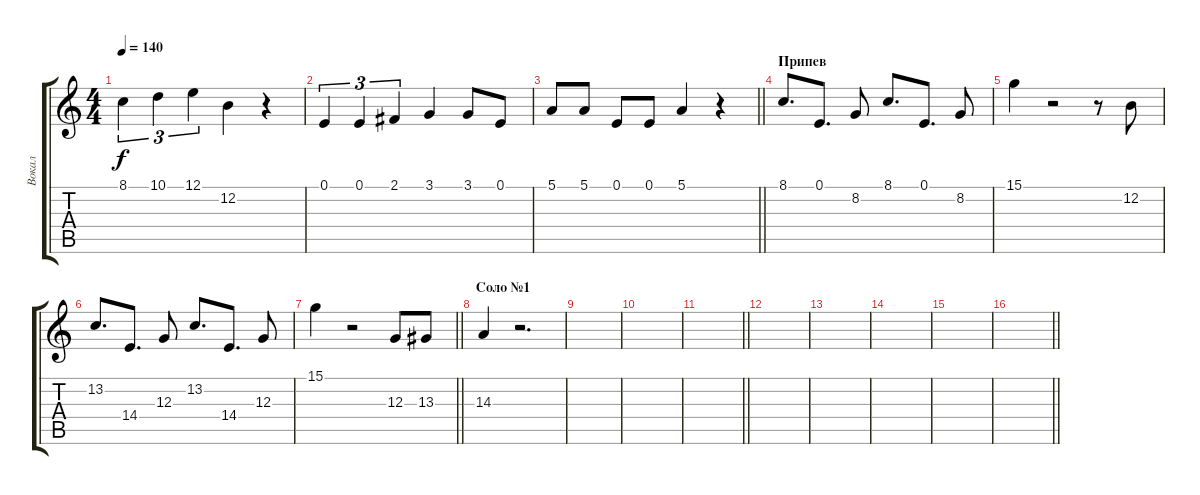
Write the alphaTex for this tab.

\track ("Вокал" "Вокал") {instrument flute}
\staff {score tabs}
\tuning (E4 B3 G3 D3 A2 E2) {hide}
\ts (4 4)
\tempo 140
\clef g2
\ks c
8.1.4{tu (3 2) dy f} 10.1.4{tu (3 2)} 12.1.4{tu (3 2)} 12.2.4 r.4 |
0.1.4{tu (3 2)} 0.1.4{tu (3 2)} 2.1.4{tu (3 2)} 3.1.4 3.1.8 0.1.8 |
\barLineRight lightlight
5.1.8 5.1.8 0.1.8 0.1.8 5.1.4 r.4 |
\section ("" "Припев")
8.1.8{d} 0.1.8{d} 8.2.8 8.1.8{d} 0.1.8{d} 8.2.8 |
15.1.4 r.2 r.8 12.2.8 |
13.2.8{d} 14.4.8{d} 12.3.8 13.2.8{d} 14.4.8{d} 12.3.8 |
\barLineRight lightlight
15.1.4 r.2 12.3.8 13.3.8 |
\section ("" "Соло №1")
14.3.4 r.2{d} |
|
|
\barLineRight lightlight
|
|
|
|
|
\barLineRight lightlight
